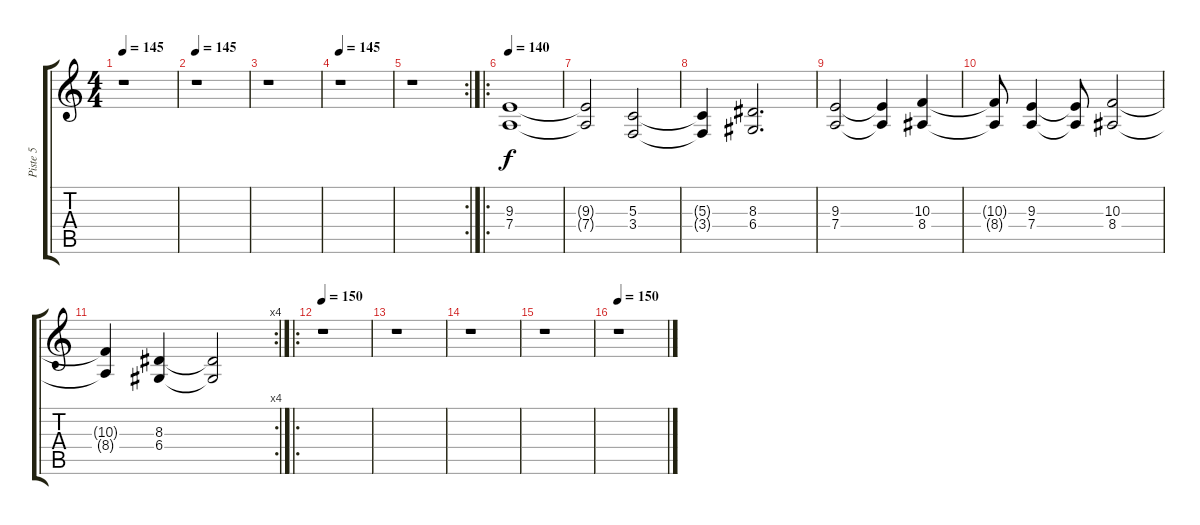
\track ("Piste 5" "Piste 5") {instrument churchorgan}
\staff {score tabs}
\tuning (E4 B3 G3 D3 A2 E2) {hide}
\ts (4 4)
\tempo 145
\clef g2
\ks c
r.1{dy f} |
\tempo 145
r.1 |
r.1 |
\tempo 145
r.1 |
\rc 2
r.1 |
\ro
\tempo 140
(9.3 7.4).1 |
(9.3{t} 7.4{t}).2 (5.3 3.4).2 |
(5.3{t} 3.4{t}).4 (8.3 6.4).2{d} |
(9.3 7.4).2 (9.3{t} 7.4{t}).4 (10.3 8.4).4 |
(10.3{t} 8.4{t}).8 (9.3 7.4).4 (9.3{t} 7.4{t}).8 (10.3 8.4).2 |
\rc 4
(10.3{t} 8.4{t}).4 (8.3 6.4).4 (8.3{t} 6.4{t}).2 |
\ro
\tempo 150
r.1 |
r.1 |
r.1 |
r.1 |
\tempo 150
r.1
